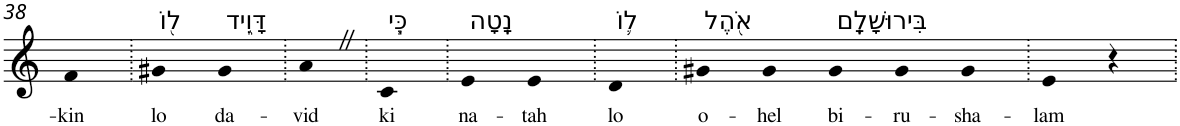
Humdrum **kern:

**kern	**text
*part1	*part1
*staff1	*staff1
*I"Piano	*
*I'Pno	*
!!LO:PB:g=z
*clefG2	*
*k[]	*
=38	=38
!	!LO:LY:b
4f	-kin
=39.	=39.
!LO:TX:a:t=ל֖וֹ	!
!	!LO:LY:b
4g#X	lo
!LO:TX:a:t=דָּוִ֑יד	!
!	!LO:LY:b
4g#	da-
=40.	=40.
!	!LO:LY:b
4aZ	-vid
=41.	=41.
!LO:TX:a:t=כִּ֧י	!
!	!LO:LY:b
4c	ki
=42.	=42.
!LO:TX:a:t=נָֽטָה	!
!	!LO:LY:b
4e	na-
!	!LO:LY:b
4e	-tah
=43.	=43.
!LO:TX:a:t=ל֛וֹ	!
!	!LO:LY:b
4d	lo
=44.	=44.
!LO:TX:a:t=אֹ֖הֶל	!
!	!LO:LY:b
4g#X	o-
!	!LO:LY:b
4g#	-hel
!LO:TX:a:t=בִּירוּשָׁלִָֽם	!
!	!LO:LY:b
4g#	bi-
!	!LO:LY:b
4g#	-ru-
!	!LO:LY:b
4g#	-sha-
=45.	=45.
!	!LO:LY:b
4e	-lam
4r	.
=.	=.
*-	*-
